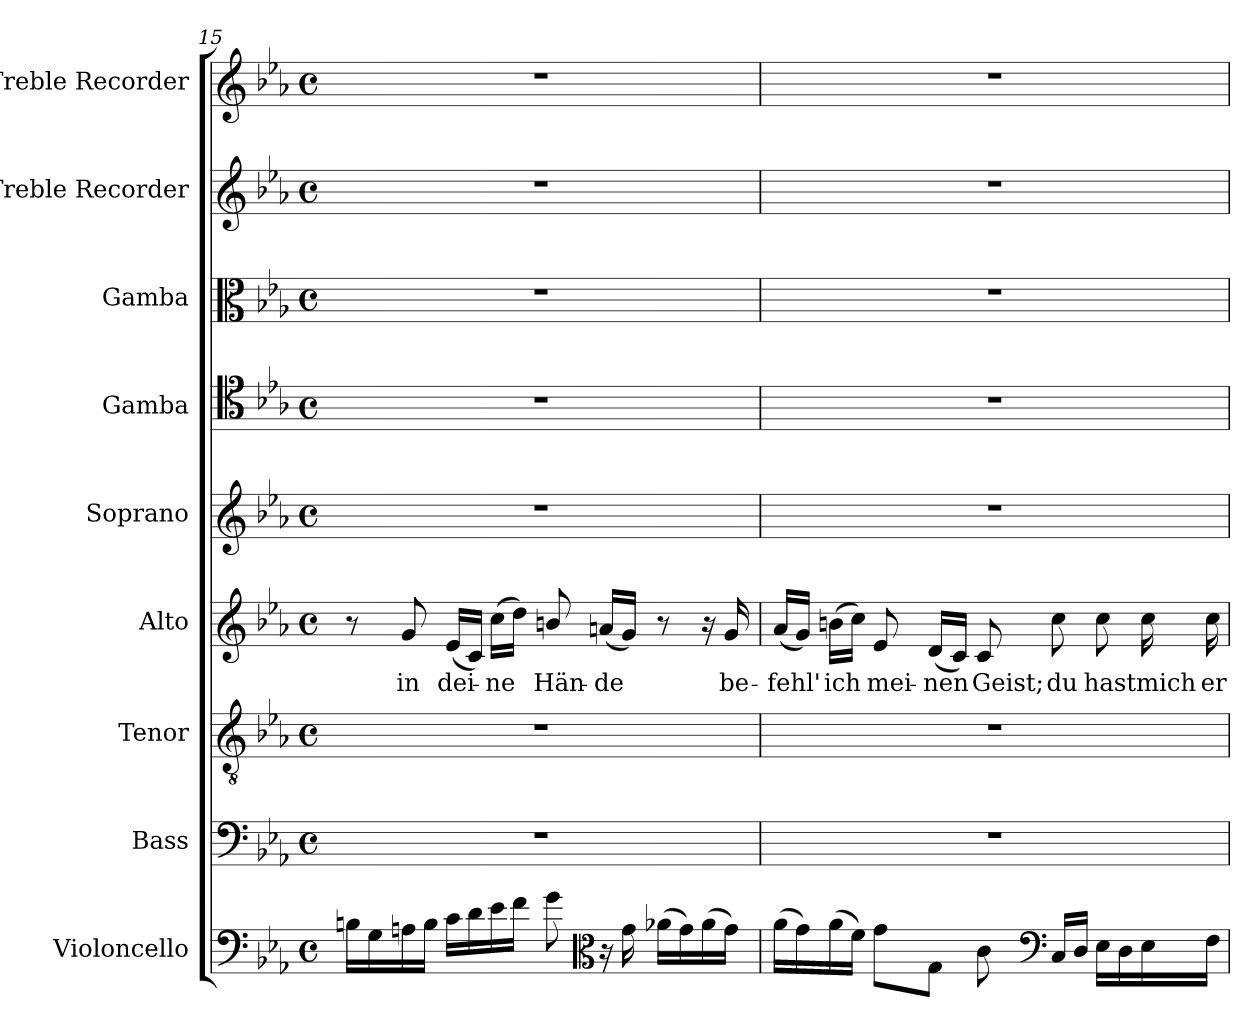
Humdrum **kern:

**kern	**kern	**kern	**kern	**text	**kern	**kern	**kern	**kern	**kern
*part9	*part8	*part7	*part6	*part6	*part5	*part4	*part3	*part2	*part1
*staff9	*staff8	*staff7	*staff6	*staff6	*staff5	*staff4	*staff3	*staff2	*staff1
*I"Violoncello	*I"Bass	*I"Tenor	*I"Alto	*	*I"Soprano	*I"Gamba	*I"Gamba	*I"Treble Recorder	*I"Treble Recorder
*	*	*I'T.	*	*	*I'S.	*	*	*I'Tr. Rec.	*I'Tr. Rec.
*clefF4	*clefF4	*clefGv2	*clefG2	*	*clefG2	*clefC4	*clefC3	*clefG2	*clefG2
*	*	*ITrd7c12	*	*	*	*	*	*	*
*k[b-e-a-]	*k[b-e-a-]	*k[b-e-a-]	*k[b-e-a-]	*	*k[b-e-a-]	*k[b-e-a-]	*k[b-e-a-]	*k[b-e-a-]	*k[b-e-a-]
*E-:	*E-:	*E-:	*E-:	*	*E-:	*E-:	*E-:	*E-:	*E-:
*M4/4	*M4/4	*M4/4	*M4/4	*	*M4/4	*M4/4	*M4/4	*M4/4	*M4/4
*met(c)	*met(c)	*met(c)	*met(c)	*	*met(c)	*met(c)	*met(c)	*met(c)	*met(c)
=15	=15	=15	=15	=15	=15	=15	=15	=15	=15
16Bni\LL	1r	1r	8r	.	1r	1r	1r	1r	1r
16Gi\	.	.	.	.	.	.	.	.	.
!	!	!	!	!LO:LY:b:color=#000000	!	!	!	!	!
16Ani\	.	.	8gi/	in	.	.	.	.	.
16Bi\JJ	.	.	.	.	.	.	.	.	.
!	!	!	!	!LO:LY:b:color=#000000	!	!	!	!	!
16ci\LL	.	.	(16e-i/LL	dei-	.	.	.	.	.
16di\	.	.	16ci/JJ)	.	.	.	.	.	.
!	!	!	!	!LO:LY:b:color=#000000	!	!	!	!	!
16e-i\	.	.	(16cci\LL	-ne	.	.	.	.	.
16fi\JJ	.	.	16ddi\JJ)	.	.	.	.	.	.
!	!	!	!	!LO:LY:b:color=#000000	!	!	!	!	!
8gi\	.	.	8bni/	Hän-	.	.	.	.	.
*clefC3	*	*	*	*	*	*	*	*	*
!	!	!	!	!LO:LY:b:color=#000000	!	!	!	!	!
16r	.	.	(16ani/LL	-de	.	.	.	.	.
16gi\	.	.	16gi/JJ)	.	.	.	.	.	.
(16a-Xi\LL	.	.	8r	.	.	.	.	.	.
16gi\)	.	.	.	.	.	.	.	.	.
(16a-i\	.	.	16r	.	.	.	.	.	.
!	!	!	!	!LO:LY:b:color=#000000	!	!	!	!	!
16gi\JJ)	.	.	16gi/	be-	.	.	.	.	.
!!LO:LB:g=z
=16	=16	=16	=16	=16	=16	=16	=16	=16	=16
!	!	!	!	!LO:LY:b:color=#000000	!	!	!	!	!
(16a-i\LL	1r	1r	(16a-i/LL	-fehl'	1r	1r	1r	1r	1r
16gi\)	.	.	16gi/JJ)	.	.	.	.	.	.
!	!	!	!	!LO:LY:b:color=#000000	!	!	!	!	!
(16a-i\	.	.	(16bni\LL	ich	.	.	.	.	.
16fi\JJ)	.	.	16cci\JJ)	.	.	.	.	.	.
!	!	!	!	!LO:LY:b:color=#000000	!	!	!	!	!
8gi\L	.	.	8e-i/	mei-	.	.	.	.	.
!	!	!	!	!LO:LY:b:color=#000000	!	!	!	!	!
8Gi\J	.	.	(16di/LL	-nen	.	.	.	.	.
.	.	.	16ci/JJ)	.	.	.	.	.	.
!	!	!	!	!LO:LY:b:color=#000000	!	!	!	!	!
8ci\	.	.	8ci/	Geist;	.	.	.	.	.
*clefF4	*	*	*	*	*	*	*	*	*
!	!	!	!	!LO:LY:b:color=#000000	!	!	!	!	!
16Ci/LL	.	.	8cci\	du	.	.	.	.	.
16Di/JJ	.	.	.	.	.	.	.	.	.
!	!	!	!	!LO:LY:b:color=#000000	!	!	!	!	!
16E-i\LL	.	.	8cci\	hast	.	.	.	.	.
16Di\	.	.	.	.	.	.	.	.	.
!	!	!	!	!LO:LY:b:color=#000000	!	!	!	!	!
16E-i\	.	.	16cci\	mich	.	.	.	.	.
!	!	!	!	!LO:LY:b:color=#000000	!	!	!	!	!
16Fi\JJ	.	.	16cci\	er-	.	.	.	.	.
=	=	=	=	=	=	=	=	=	=
*-	*-	*-	*-	*-	*-	*-	*-	*-	*-
